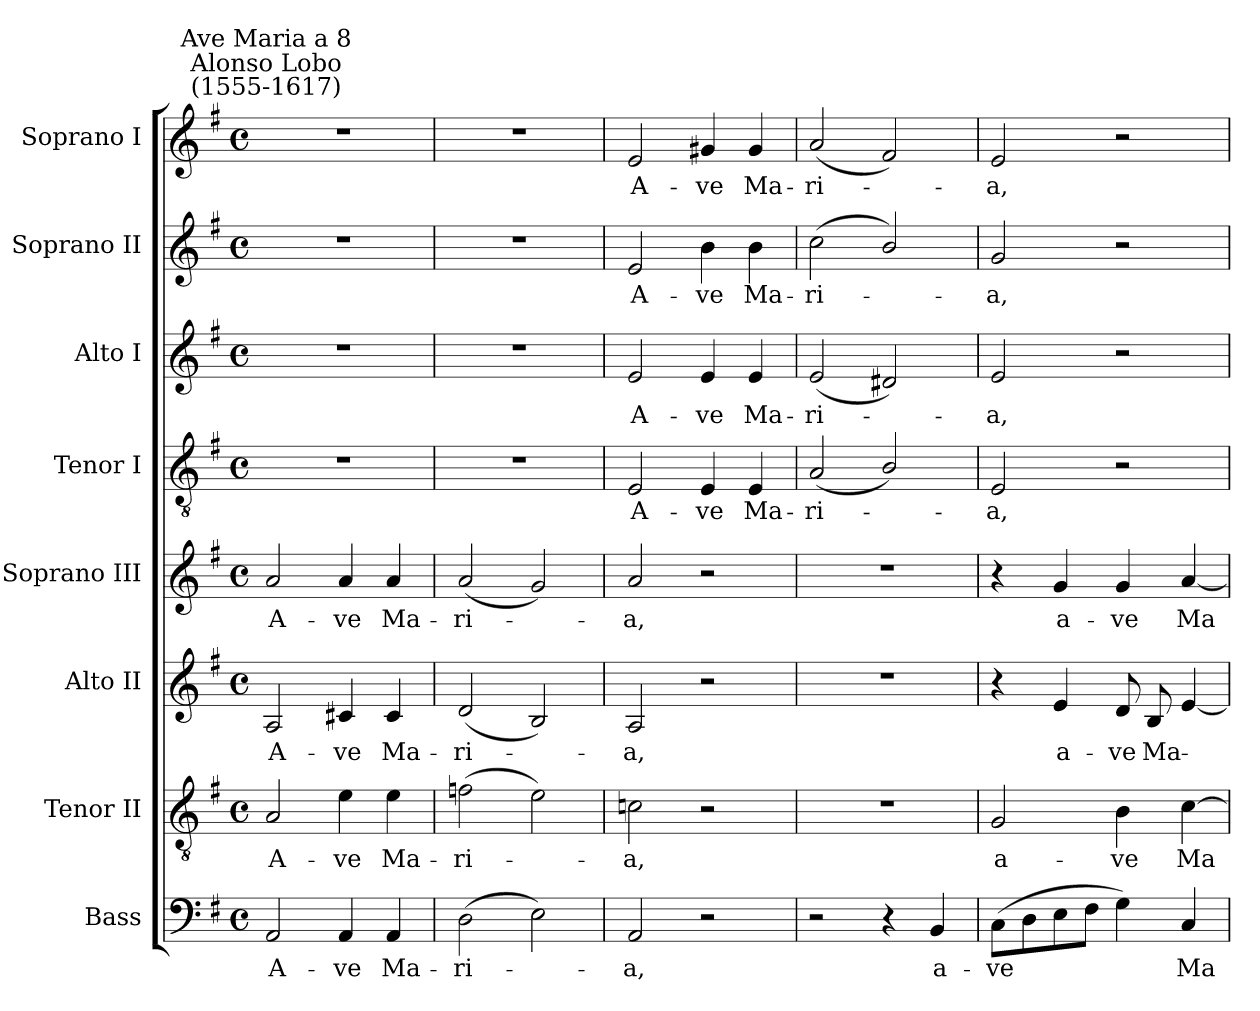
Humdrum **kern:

**kern	**text	**kern	**text	**kern	**text	**kern	**text	**kern	**text	**kern	**text	**kern	**text	**kern	**text
*part8	*part8	*part7	*part7	*part6	*part6	*part5	*part5	*part4	*part4	*part3	*part3	*part2	*part2	*part1	*part1
*staff8	*staff8	*staff7	*staff7	*staff6	*staff6	*staff5	*staff5	*staff4	*staff4	*staff3	*staff3	*staff2	*staff2	*staff1	*staff1
*I"Bass	*	*I"Tenor II	*	*I"Alto II	*	*I"Soprano III	*	*I"Tenor I	*	*I"Alto I	*	*I"Soprano II	*	*I"Soprano I	*
*I'B	*	*I'T II	*	*I'A II	*	*I'S III	*	*I'T I	*	*I'A I	*	*I'S II	*	*I'S I	*
*clefF4	*	*clefGv2	*	*clefG2	*	*clefG2	*	*clefGv2	*	*clefG2	*	*clefG2	*	*clefG2	*
*k[f#]	*	*k[f#]	*	*k[f#]	*	*k[f#]	*	*k[f#]	*	*k[f#]	*	*k[f#]	*	*k[f#]	*
*G:	*	*G:	*	*G:	*	*G:	*	*G:	*	*G:	*	*G:	*	*G:	*
*M4/4	*	*M4/4	*	*M4/4	*	*M4/4	*	*M4/4	*	*M4/4	*	*M4/4	*	*M4/4	*
*met(c)	*	*met(c)	*	*met(c)	*	*met(c)	*	*met(c)	*	*met(c)	*	*met(c)	*	*met(c)	*
=1	=1	=1	=1	=1	=1	=1	=1	=1	=1	=1	=1	=1	=1	=1	=1
!	!	!	!	!	!	!	!	!	!	!	!	!	!	!LO:TX:a:cj:t=Alonso Lobo\n(1555-1617)	!
!	!	!	!	!	!	!	!	!	!	!	!	!	!	!LO:TX:a:cj:t=Ave Maria a 8	!
!	!LO:LY:b	!	!LO:LY:b	!	!LO:LY:b	!	!LO:LY:b	!	!	!	!	!	!	!	!
2AA	A-	2A	A-	2A	A-	2a	A-	1r	.	1r	.	1r	.	1r	.
!	!LO:LY:b	!	!LO:LY:b	!	!LO:LY:b	!	!LO:LY:b	!	!	!	!	!	!	!	!
4AA	-ve	4e	-ve	4c#X	-ve	4a	-ve	.	.	.	.	.	.	.	.
!	!LO:LY:b	!	!LO:LY:b	!	!LO:LY:b	!	!LO:LY:b	!	!	!	!	!	!	!	!
4AA	Ma-	4e	Ma-	4c#	Ma-	4a	Ma-	.	.	.	.	.	.	.	.
=2	=2	=2	=2	=2	=2	=2	=2	=2	=2	=2	=2	=2	=2	=2	=2
!	!LO:LY:b	!	!LO:LY:b	!	!LO:LY:b	!	!LO:LY:b	!	!	!	!	!	!	!	!
(>2D	-ri-	(>2fn	-ri-	(<2d	-ri-	(<2a	-ri-	1r	.	1r	.	1r	.	1r	.
2E)	.	2e)	.	2B)	.	2g)	.	.	.	.	.	.	.	.	.
=3	=3	=3	=3	=3	=3	=3	=3	=3	=3	=3	=3	=3	=3	=3	=3
!	!LO:LY:b	!	!LO:LY:b	!	!LO:LY:b	!	!LO:LY:b	!	!LO:LY:b	!	!LO:LY:b	!	!LO:LY:b	!	!LO:LY:b
2AA	a,	2cn	a,	2A	a,	2a	a,	2E	A-	2e	A-	2e	A-	2e	A-
!	!	!	!	!	!	!	!	!	!LO:LY:b	!	!LO:LY:b	!	!LO:LY:b	!	!LO:LY:b
2r	.	2r	.	2r	.	2r	.	4E	-ve	4e	-ve	4b	-ve	4g#X	-ve
!	!	!	!	!	!	!	!	!	!LO:LY:b	!	!LO:LY:b	!	!LO:LY:b	!	!LO:LY:b
.	.	.	.	.	.	.	.	4E	Ma-	4e	Ma-	4b	Ma-	4g#	Ma-
=4	=4	=4	=4	=4	=4	=4	=4	=4	=4	=4	=4	=4	=4	=4	=4
!	!	!	!	!	!	!	!	!	!LO:LY:b	!	!LO:LY:b	!	!LO:LY:b	!	!LO:LY:b
2r	.	1r	.	1r	.	1r	.	(<2A	-ri-	(<2e	-ri-	(<2cc	-ri-	(<2a	-ri-
4r	.	.	.	.	.	.	.	2B/)	.	2d#X)	.	2b/)	.	2f#)	.
!	!LO:LY:b	!	!	!	!	!	!	!	!	!	!	!	!	!	!
4BB	a-	.	.	.	.	.	.	.	.	.	.	.	.	.	.
=5	=5	=5	=5	=5	=5	=5	=5	=5	=5	=5	=5	=5	=5	=5	=5
!	!LO:LY:b	!	!LO:LY:b	!	!	!	!	!	!LO:LY:b	!	!LO:LY:b	!	!LO:LY:b	!	!LO:LY:b
(>8CL	-ve	2G	a-	4r	.	4r	.	2E	a,	2e	a,	2g	a,	2e	a,
8D	.	.	.	.	.	.	.	.	.	.	.	.	.	.	.
!	!	!	!	!	!LO:LY:b	!	!LO:LY:b	!	!	!	!	!	!	!	!
8E	.	.	.	4e	a-	4g	a-	.	.	.	.	.	.	.	.
8F#J	.	.	.	.	.	.	.	.	.	.	.	.	.	.	.
!	!	!	!LO:LY:b	!	!LO:LY:b	!	!LO:LY:b	!	!	!	!	!	!	!	!
4G)	.	4B	-ve	8d	-ve	4g	-ve	2r	.	2r	.	2r	.	2r	.
!	!	!	!	!	!LO:LY:b	!	!	!	!	!	!	!	!	!	!
.	.	.	.	8BL	Ma-	.	.	.	.	.	.	.	.	.	.
!	!LO:LY:b	!	!LO:LY:b	!	!	!	!LO:LY:b	!	!	!	!	!	!	!	!
4C	Ma-	[4c	Ma-	[4e	.	[4a	Ma-	.	.	.	.	.	.	.	.
=	=	=	=	=	=	=	=	=	=	=	=	=	=	=	=
*-	*-	*-	*-	*-	*-	*-	*-	*-	*-	*-	*-	*-	*-	*-	*-
